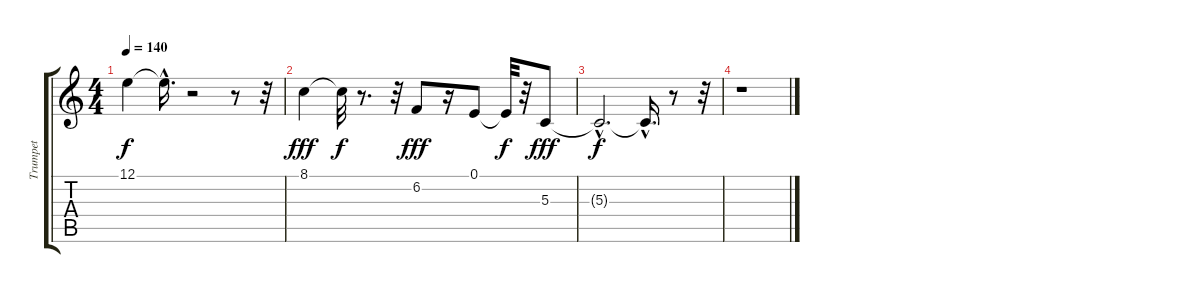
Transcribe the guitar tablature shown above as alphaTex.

\track ("Trumpet" "Trumpet") {instrument trumpet}
\staff {score tabs}
\tuning (E4 B3 G3 D3 A2 E2) {hide}
\ts (4 4)
\tempo 140
\clef g2
\ks c
12.1{t}.4{dy f} 12.1{hac t}.16{d} r.2 r.8 r.32 |
8.1.4{dy fff} 8.1{t}.32{dy f} r.8{d} r.32 6.2.8{dy fff} r.16 0.1.8 0.1{t}.32{dy f} r.32 5.3.8{dy fff} |
5.3{hac t}.2{d dy f} 5.3{hac t}.16{d} r.8 r.32 |
r.1
